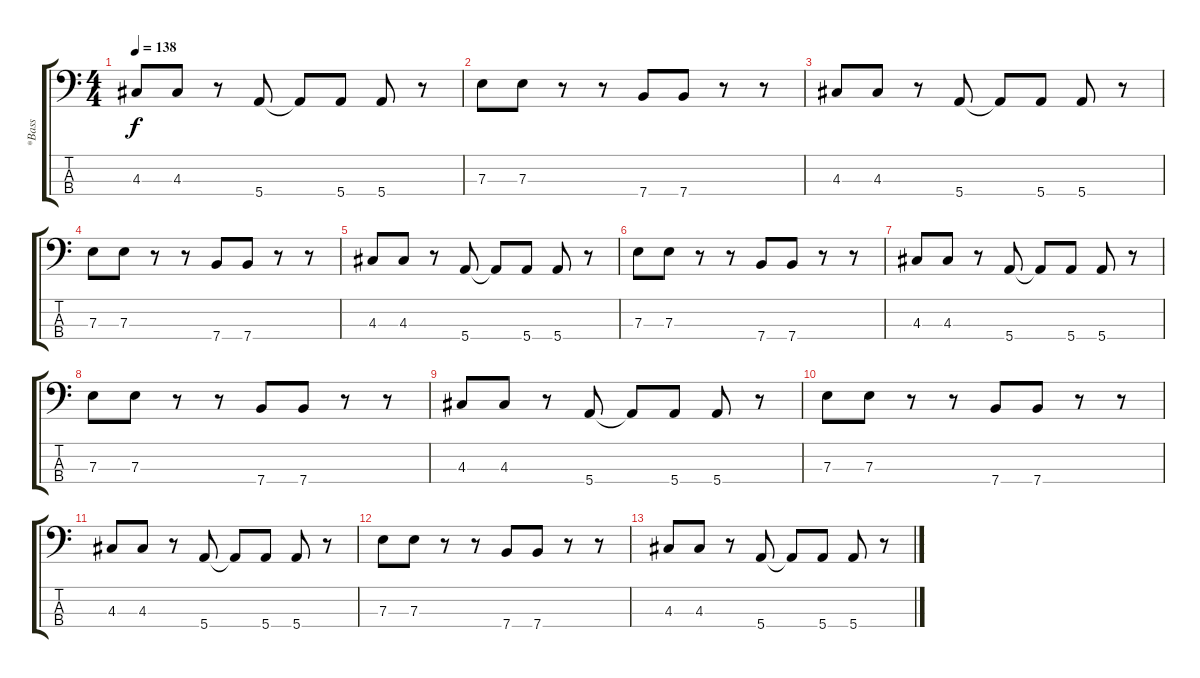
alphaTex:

\track ("*Bass" "*Bass") {instrument electricbassfinger}
\staff {score tabs}
\tuning (G2 D2 A1 E1) {hide}
\ts (4 4)
\tempo 138
\clef f4
\ks c
4.3.8{dy f} 4.3.8 r.8 5.4.8 5.4{t}.8 5.4.8 5.4.8 r.8 |
7.3.8 7.3.8 r.8 r.8 7.4.8 7.4.8 r.8 r.8 |
4.3.8 4.3.8 r.8 5.4.8 5.4{t}.8 5.4.8 5.4.8 r.8 |
7.3.8 7.3.8 r.8 r.8 7.4.8 7.4.8 r.8 r.8 |
4.3.8 4.3.8 r.8 5.4.8 5.4{t}.8 5.4.8 5.4.8 r.8 |
7.3.8 7.3.8 r.8 r.8 7.4.8 7.4.8 r.8 r.8 |
4.3.8 4.3.8 r.8 5.4.8 5.4{t}.8 5.4.8 5.4.8 r.8 |
7.3.8 7.3.8 r.8 r.8 7.4.8 7.4.8 r.8 r.8 |
4.3.8 4.3.8 r.8 5.4.8 5.4{t}.8 5.4.8 5.4.8 r.8 |
7.3.8 7.3.8 r.8 r.8 7.4.8 7.4.8 r.8 r.8 |
4.3.8 4.3.8 r.8 5.4.8 5.4{t}.8 5.4.8 5.4.8 r.8 |
7.3.8 7.3.8 r.8 r.8 7.4.8 7.4.8 r.8 r.8 |
4.3.8 4.3.8 r.8 5.4.8 5.4{t}.8 5.4.8 5.4.8 r.8
